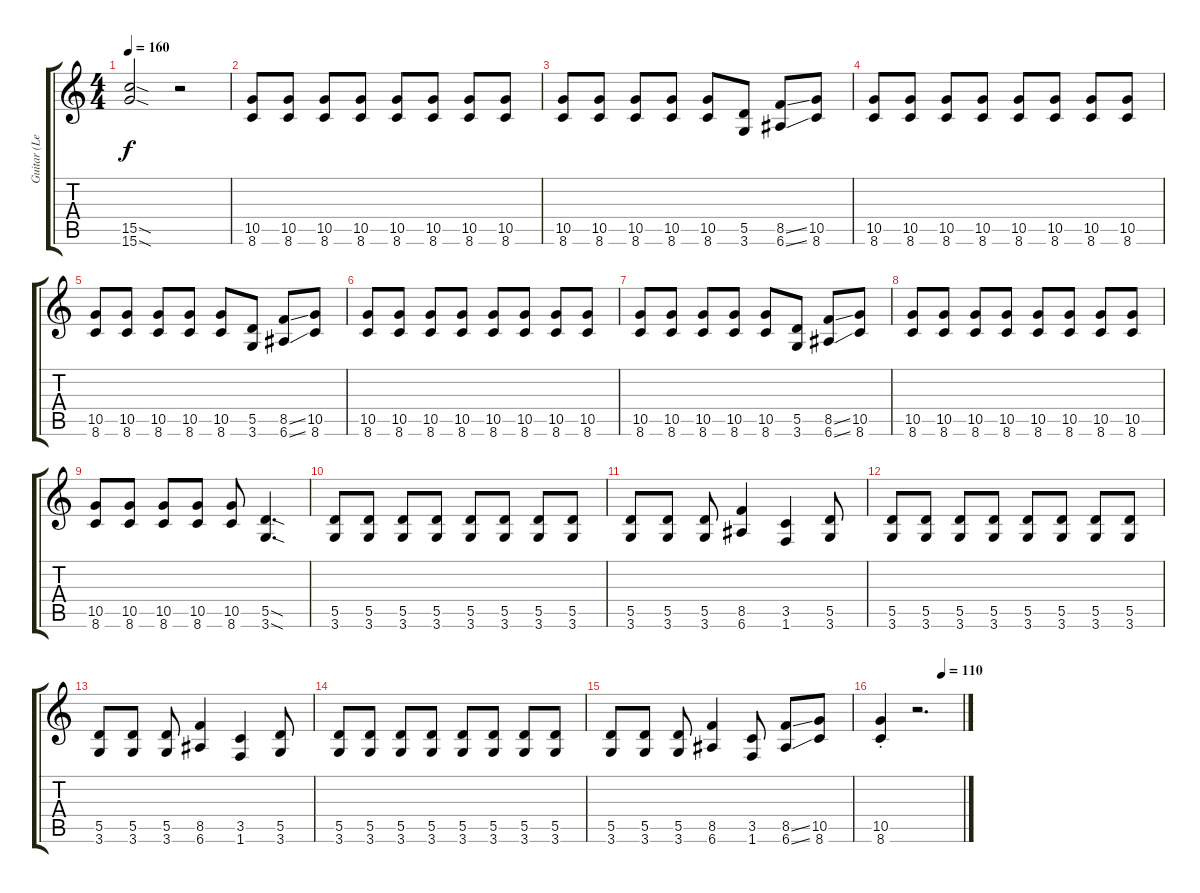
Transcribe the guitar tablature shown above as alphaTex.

\track ("Guitar (Left)" "Guitar (Le") {instrument distortionguitar}
\staff {score tabs}
\tuning (E4 B3 G3 D3 A2 E2) {hide}
\ts (4 4)
\tempo 160
\clef g2
\ks c
(15.5{sod} 15.6{sod}).2{dy f} r.2 |
(10.5 8.6).8 (10.5 8.6).8 (10.5 8.6).8 (10.5 8.6).8 (10.5 8.6).8 (10.5 8.6).8 (10.5 8.6).8 (10.5 8.6).8 |
(10.5 8.6).8 (10.5 8.6).8 (10.5 8.6).8 (10.5 8.6).8 (10.5 8.6).8 (5.5 3.6).8 (8.5{ss} 6.6{ss}).8 (10.5 8.6).8 |
(10.5 8.6).8 (10.5 8.6).8 (10.5 8.6).8 (10.5 8.6).8 (10.5 8.6).8 (10.5 8.6).8 (10.5 8.6).8 (10.5 8.6).8 |
(10.5 8.6).8 (10.5 8.6).8 (10.5 8.6).8 (10.5 8.6).8 (10.5 8.6).8 (5.5 3.6).8 (8.5{ss} 6.6{ss}).8 (10.5 8.6).8 |
(10.5 8.6).8 (10.5 8.6).8 (10.5 8.6).8 (10.5 8.6).8 (10.5 8.6).8 (10.5 8.6).8 (10.5 8.6).8 (10.5 8.6).8 |
(10.5 8.6).8 (10.5 8.6).8 (10.5 8.6).8 (10.5 8.6).8 (10.5 8.6).8 (5.5 3.6).8 (8.5{ss} 6.6{ss}).8 (10.5 8.6).8 |
(10.5 8.6).8 (10.5 8.6).8 (10.5 8.6).8 (10.5 8.6).8 (10.5 8.6).8 (10.5 8.6).8 (10.5 8.6).8 (10.5 8.6).8 |
(10.5 8.6).8 (10.5 8.6).8 (10.5 8.6).8 (10.5 8.6).8 (10.5 8.6).8 (5.5{sod} 3.6{sod}).4{d} |
(5.5 3.6).8 (5.5 3.6).8 (5.5 3.6).8 (5.5 3.6).8 (5.5 3.6).8 (5.5 3.6).8 (5.5 3.6).8 (5.5 3.6).8 |
(5.5 3.6).8 (5.5 3.6).8 (5.5 3.6).8 (8.5 6.6).4 (3.5 1.6).4 (5.5 3.6).8 |
(5.5 3.6).8 (5.5 3.6).8 (5.5 3.6).8 (5.5 3.6).8 (5.5 3.6).8 (5.5 3.6).8 (5.5 3.6).8 (5.5 3.6).8 |
(5.5 3.6).8 (5.5 3.6).8 (5.5 3.6).8 (8.5 6.6).4 (3.5 1.6).4 (5.5 3.6).8 |
(5.5 3.6).8 (5.5 3.6).8 (5.5 3.6).8 (5.5 3.6).8 (5.5 3.6).8 (5.5 3.6).8 (5.5 3.6).8 (5.5 3.6).8 |
(5.5 3.6).8 (5.5 3.6).8 (5.5 3.6).8 (8.5 6.6).4 (3.5 1.6).8 (8.5{ss} 6.6{ss}).8 (10.5 8.6).8 |
\tempo (110 0.75)
(10.5{st} 8.6{st}).4 r.2{d}
